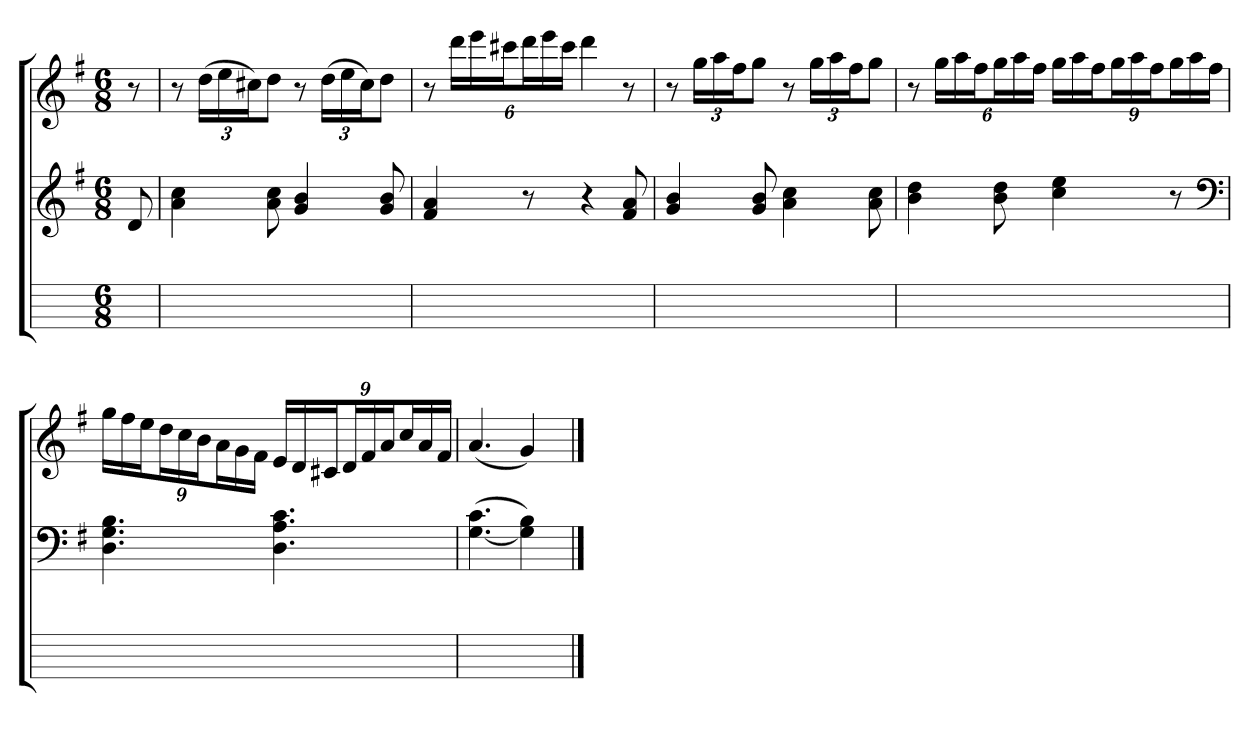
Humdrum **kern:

**kern	**kern	**kern
*part3	*part2	*part1
*staff3	*staff2	*staff1
*	*clefG2	*clefG2
*	*k[f#]	*k[f#]
*	*G:	*G:
*M6/8	*M6/8	*M6/8
=	=	=
8ryy	8d	8r
=	=	=
2.ryy	4a 4cc	8r
.	.	(24ddLL
.	.	24ee
.	.	24cc#XJ)
.	8a 8cc	8ddJ
.	4g 4b	8r
.	.	(24ddLL
.	.	24ee
.	.	24cc#J)
.	8g 8b	8ddJ
=	=	=
2.ryy	4f# 4a	8r
.	.	24dddLL
.	.	24eee
.	.	24ccc#XJ
.	8r	24dddL
.	.	24eee
.	.	24ccc#JJ
.	4r	4ddd
.	8f# 8a	8r
=	=	=
2.ryy	4g 4b	8r
.	.	24ggLL
.	.	24aa
.	.	24ff#J
.	8g 8b	8ggJ
.	4a 4cc	8r
.	.	24ggLL
.	.	24aa
.	.	24ff#J
.	8a 8cc	8ggJ
=	=	=
2.ryy	4b 4dd	8r
.	.	24ggLL
.	.	24aa
.	.	24ff#J
.	8b 8dd	24ggL
.	.	24aa
.	.	24ff#JJ
.	4cc 4ee	24ggLL
.	.	24aa
.	.	24ff#J
.	.	24ggL
.	.	24aa
.	.	24ff#J
.	8r	24ggL
.	.	24aa
.	.	24ff#JJ
*	*clefF4	*
=	=	=
2.ryy	4.D 4.G 4.B	24ggLL
.	.	24ff#
.	.	24eeJ
.	.	24ddL
.	.	24cc
.	.	24bJ
.	.	24aL
.	.	24g
.	.	24f#JJ
.	4.D 4.A 4.c	24eLL
.	.	24d
.	.	24c#XJ
.	.	24dL
.	.	24f#
.	.	24aJ
.	.	24ccL
.	.	24a
.	.	24f#JJ
=	=	=
2ryy	([4.G 4.c	(4.a
.	4G] 4B)	4g)
8ryy	.	.
==	==	==
*-	*-	*-
